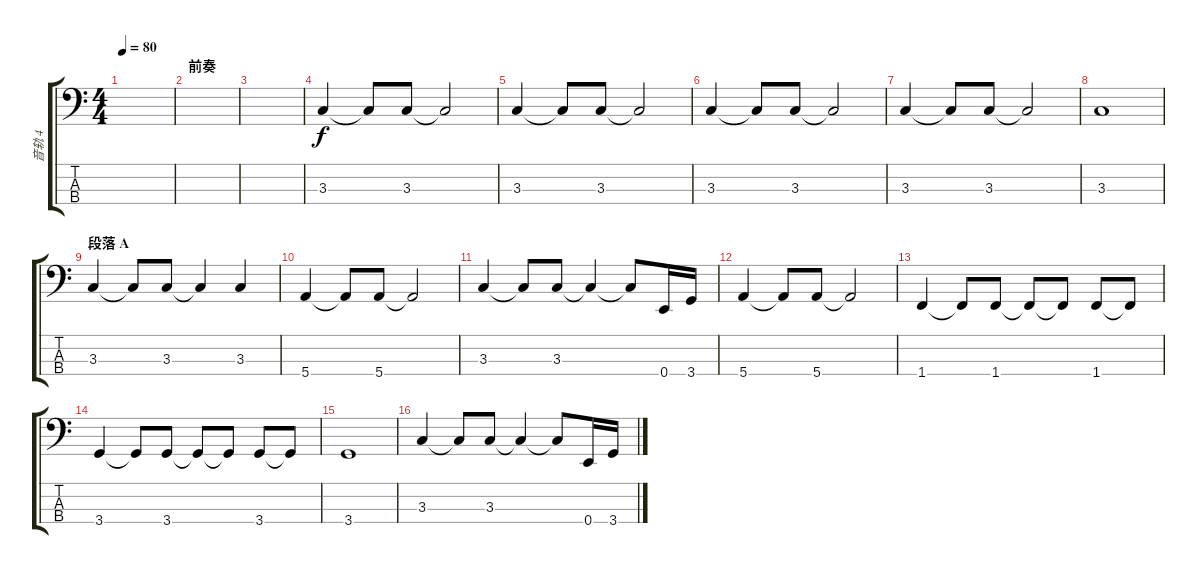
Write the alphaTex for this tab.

\track ("音轨 4" "音轨 4") {instrument electricbassfinger}
\staff {score tabs}
\tuning (G2 D2 A1 E1) {hide}
\ts (4 4)
\tempo 80
\clef f4
\ks c
|
\section ("" "前奏")
|
|
3.3.4 3.3{t}.8 3.3.8 3.3{t}.2 |
3.3.4 3.3{t}.8 3.3.8 3.3{t}.2 |
3.3.4 3.3{t}.8 3.3.8 3.3{t}.2 |
3.3.4 3.3{t}.8 3.3.8 3.3{t}.2 |
3.3.1 |
\section ("" "段落 A")
3.3.4 3.3{t}.8 3.3.8 3.3{t}.4 3.3.4 |
5.4.4 5.4{t}.8 5.4.8 5.4{t}.2 |
3.3.4 3.3{t}.8 3.3.8 3.3{t}.4 3.3{t}.8 0.4.16 3.4.16 |
5.4.4 5.4{t}.8 5.4.8 5.4{t}.2 |
1.4.4 1.4{t}.8 1.4.8 1.4{t}.8 1.4{t}.8 1.4.8 1.4{t}.8 |
3.4.4 3.4{t}.8 3.4.8 3.4{t}.8 3.4{t}.8 3.4.8 3.4{t}.8 |
3.4.1 |
3.3.4 3.3{t}.8 3.3.8 3.3{t}.4 3.3{t}.8 0.4.16 3.4.16
